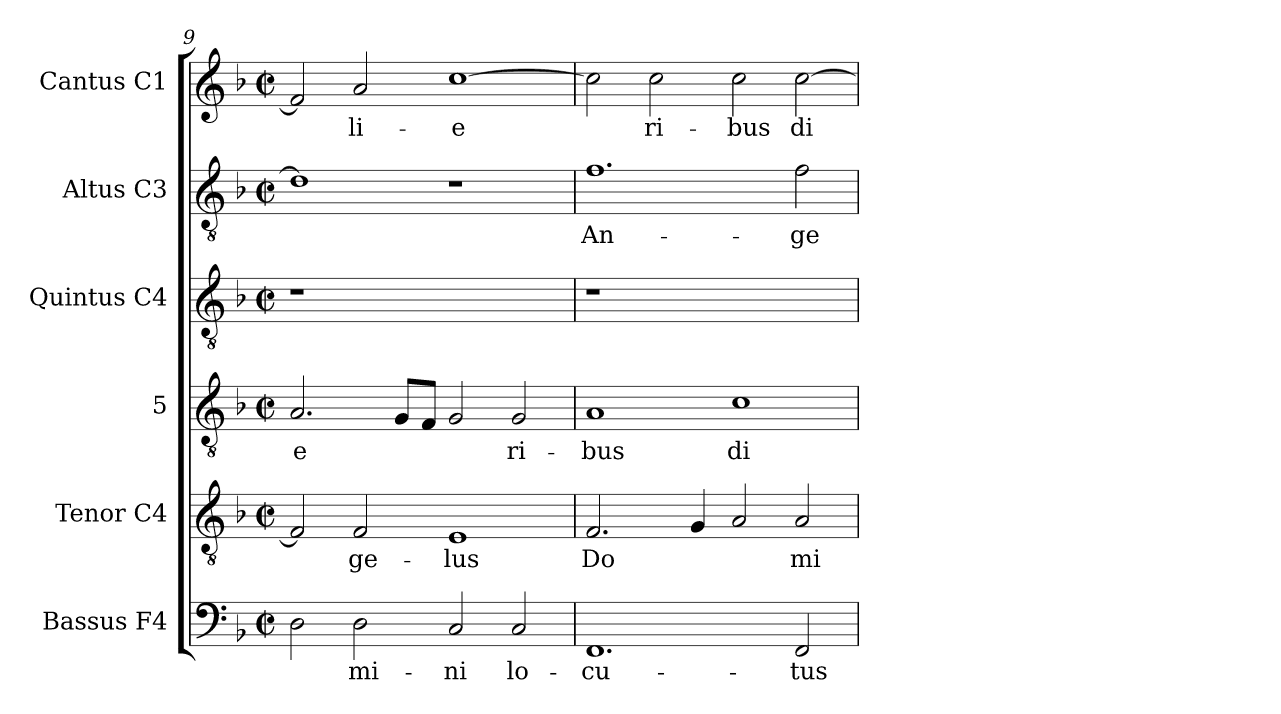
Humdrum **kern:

**kern	**text	**kern	**text	**kern	**text	**kern	**kern	**text	**kern	**text
*part6	*part6	*part5	*part5	*part4	*part4	*part3	*part2	*part2	*part1	*part1
*staff6	*staff6	*staff5	*staff5	*staff4	*staff4	*staff3	*staff2	*staff2	*staff1	*staff1
*I"Bassus  F4	*	*I"Tenor  C4	*	*I"5	*	*I"Quintus  C4	*I"Altus  C3	*	*I"Cantus  C1	*
*I'B	*	*I'T	*	*	*	*	*I'A	*	*I'C	*
*clefF4	*	*clefGv2	*	*clefGv2	*	*clefGv2	*clefGv2	*	*clefG2	*
*k[b-]	*	*k[b-]	*	*k[b-]	*	*k[b-]	*k[b-]	*	*k[b-]	*
*F:	*	*F:	*	*F:	*	*F:	*F:	*	*F:	*
*M2/2	*	*M2/2	*	*M2/2	*	*M2/2	*M2/2	*	*M2/2	*
*met(c|)	*	*met(c|)	*	*met(c|)	*	*met(c|)	*met(c|)	*	*met(c|)	*
=9	=9	=9	=9	=9	=9	=9	=9	=9	=9	=9
!	!LO:LY:b:cj	!	!LO:LY:b:cj	!	!LO:LY:b:cj	!	!	!LO:LY:b:cj	!	!LO:LY:b:cj
2D\	--	2F/]	--	2.A/	-e-	1r	1d]	.	2f/]	--
!	!LO:LY:b:cj	!	!LO:LY:b:cj	!	!	!	!	!	!	!LO:LY:b:cj
2D\	-mi-	2F/	-ge-	.	.	.	.	.	2a/	-li-
!	!	!	!	!	!LO:LY:b:cj	!	!	!	!	!
.	.	.	.	8G/L	--	.	.	.	.	.
!	!	!	!	!	!LO:LY:b:cj	!	!	!	!	!
.	.	.	.	8F/J	--	.	.	.	.	.
!	!LO:LY:b:cj	!	!LO:LY:b:cj	!	!LO:LY:b:cj	!	!	!	!	!LO:LY:b:cj
2C/	-ni	1E	-lus	2G/	--	1ryy	1r	.	[>1cc	-e-
!	!LO:LY:b:cj	!	!	!	!LO:LY:b:cj	!	!	!	!	!
2C/	lo-	.	.	2G/	-ri-	.	.	.	.	.
=10	=10	=10	=10	=10	=10	=10	=10	=10	=10	=10
!	!LO:LY:b:cj	!	!LO:LY:b:cj	!	!LO:LY:b:cj	!	!	!LO:LY:b:cj	!	!LO:LY:b:cj
1.FF	-cu-	2.F/	Do-	1A	-bus	1r	1.f	An-	2cc\]	--
!	!	!	!	!	!	!	!	!	!	!LO:LY:b:cj
.	.	.	.	.	.	.	.	.	2cc\	-ri-
!	!	!	!LO:LY:b:cj	!	!	!	!	!	!	!
.	.	4G/	--	.	.	.	.	.	.	.
!	!	!	!LO:LY:b:cj	!	!LO:LY:b:cj	!	!	!	!	!LO:LY:b:cj
.	.	2A/	--	1c	di-	1ryy	.	.	2cc\	-bus
!	!LO:LY:b:cj	!	!LO:LY:b:cj	!	!	!	!	!LO:LY:b:cj	!	!LO:LY:b:cj
2FF/	-tus	2A/	-mi-	.	.	.	2f\	-ge-	[<2cc\	di-
=	=	=	=	=	=	=	=	=	=	=
*-	*-	*-	*-	*-	*-	*-	*-	*-	*-	*-
